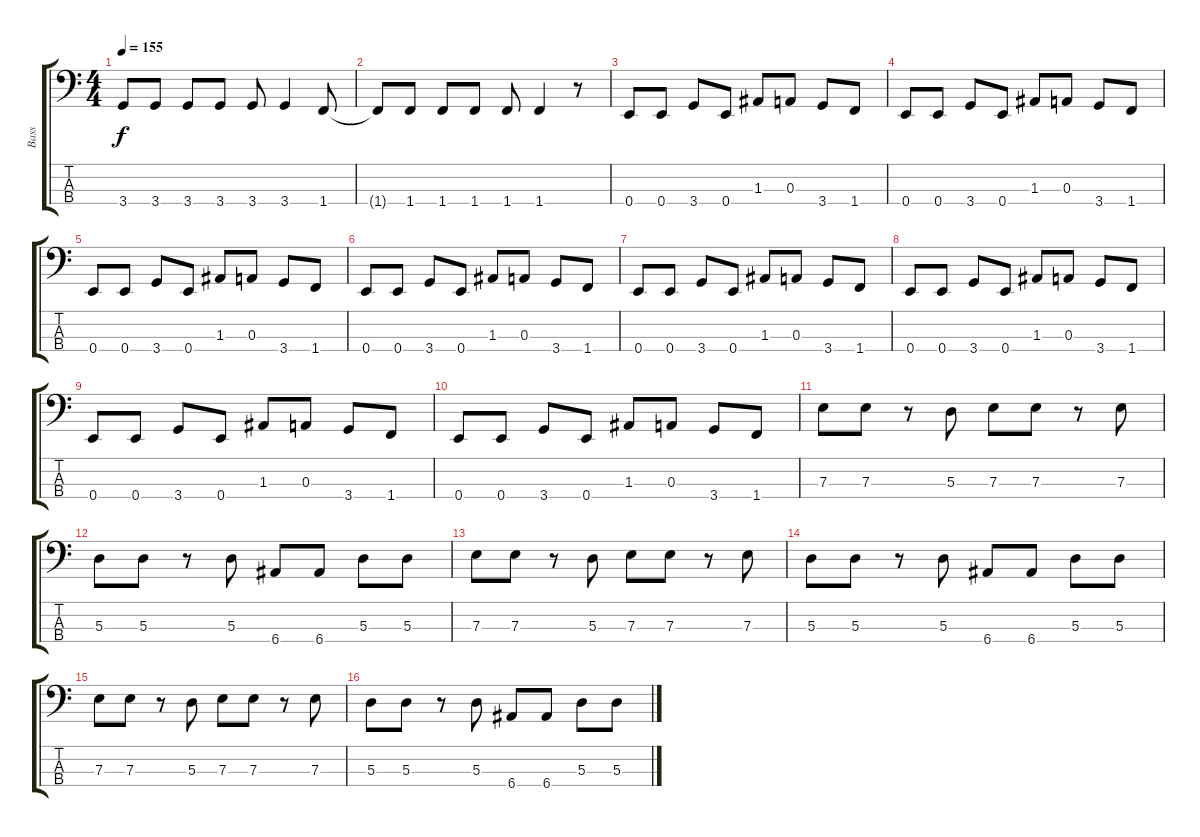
\track ("Bass" "Bass") {instrument electricbassfinger}
\staff {score tabs}
\tuning (G2 D2 A1 E1) {hide}
\ts (4 4)
\tempo 155
\clef f4
\ks c
3.4{t}.8{dy f} 3.4.8 3.4.8 3.4.8 3.4.8 3.4.4 1.4.8 |
1.4{t}.8 1.4.8 1.4.8 1.4.8 1.4.8 1.4.4 r.8 |
0.4.8 0.4.8 3.4.8 0.4.8 1.3.8 0.3.8 3.4.8 1.4.8 |
0.4.8 0.4.8 3.4.8 0.4.8 1.3.8 0.3.8 3.4.8 1.4.8 |
0.4.8 0.4.8 3.4.8 0.4.8 1.3.8 0.3.8 3.4.8 1.4.8 |
0.4.8 0.4.8 3.4.8 0.4.8 1.3.8 0.3.8 3.4.8 1.4.8 |
0.4.8 0.4.8 3.4.8 0.4.8 1.3.8 0.3.8 3.4.8 1.4.8 |
0.4.8 0.4.8 3.4.8 0.4.8 1.3.8 0.3.8 3.4.8 1.4.8 |
0.4.8 0.4.8 3.4.8 0.4.8 1.3.8 0.3.8 3.4.8 1.4.8 |
0.4.8 0.4.8 3.4.8 0.4.8 1.3.8 0.3.8 3.4.8 1.4.8 |
7.3.8 7.3.8 r.8 5.3.8 7.3.8 7.3.8 r.8 7.3.8 |
5.3.8 5.3.8 r.8 5.3.8 6.4.8 6.4.8 5.3.8 5.3.8 |
7.3.8 7.3.8 r.8 5.3.8 7.3.8 7.3.8 r.8 7.3.8 |
5.3.8 5.3.8 r.8 5.3.8 6.4.8 6.4.8 5.3.8 5.3.8 |
7.3.8 7.3.8 r.8 5.3.8 7.3.8 7.3.8 r.8 7.3.8 |
5.3.8 5.3.8 r.8 5.3.8 6.4.8 6.4.8 5.3.8 5.3.8
